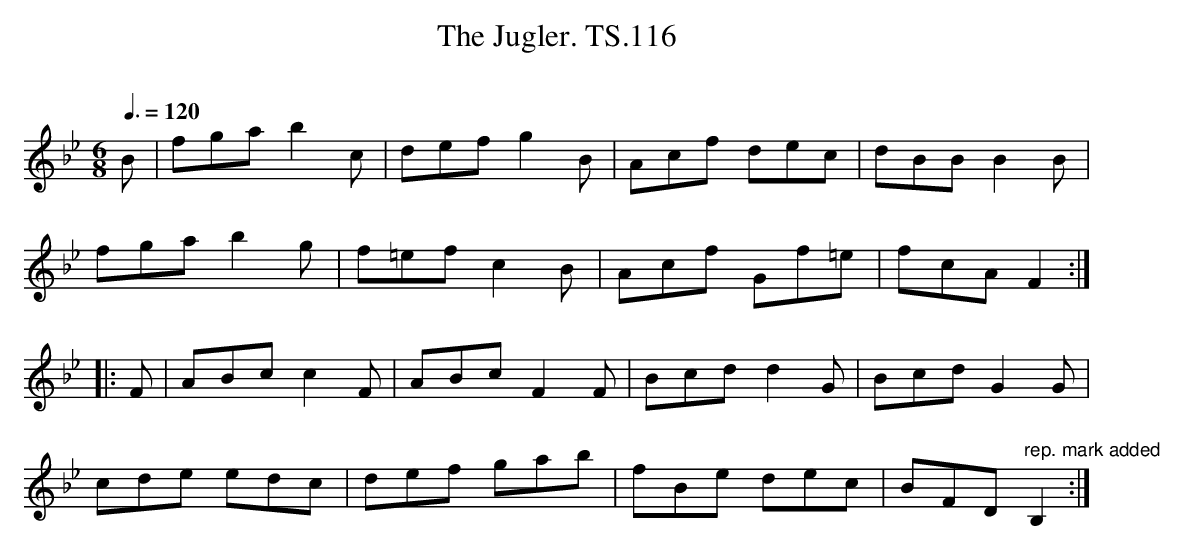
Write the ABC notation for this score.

X:1
T:Jugler. TS.116, The
M:6/8
L:1/8
Q:3/8=120
O:
K:Bb
B|fgab2c|defg2B|Acf dec|dBBB2B|
fga b2g|f=ef c2B|Acf Gf=e|fcAF2:|
|:F|ABcc2F|ABcF2F|Bcdd2G|BcdG2G|
cde edc|def gab|fBe dec|BFD"rep. mark added"B,2:|]
